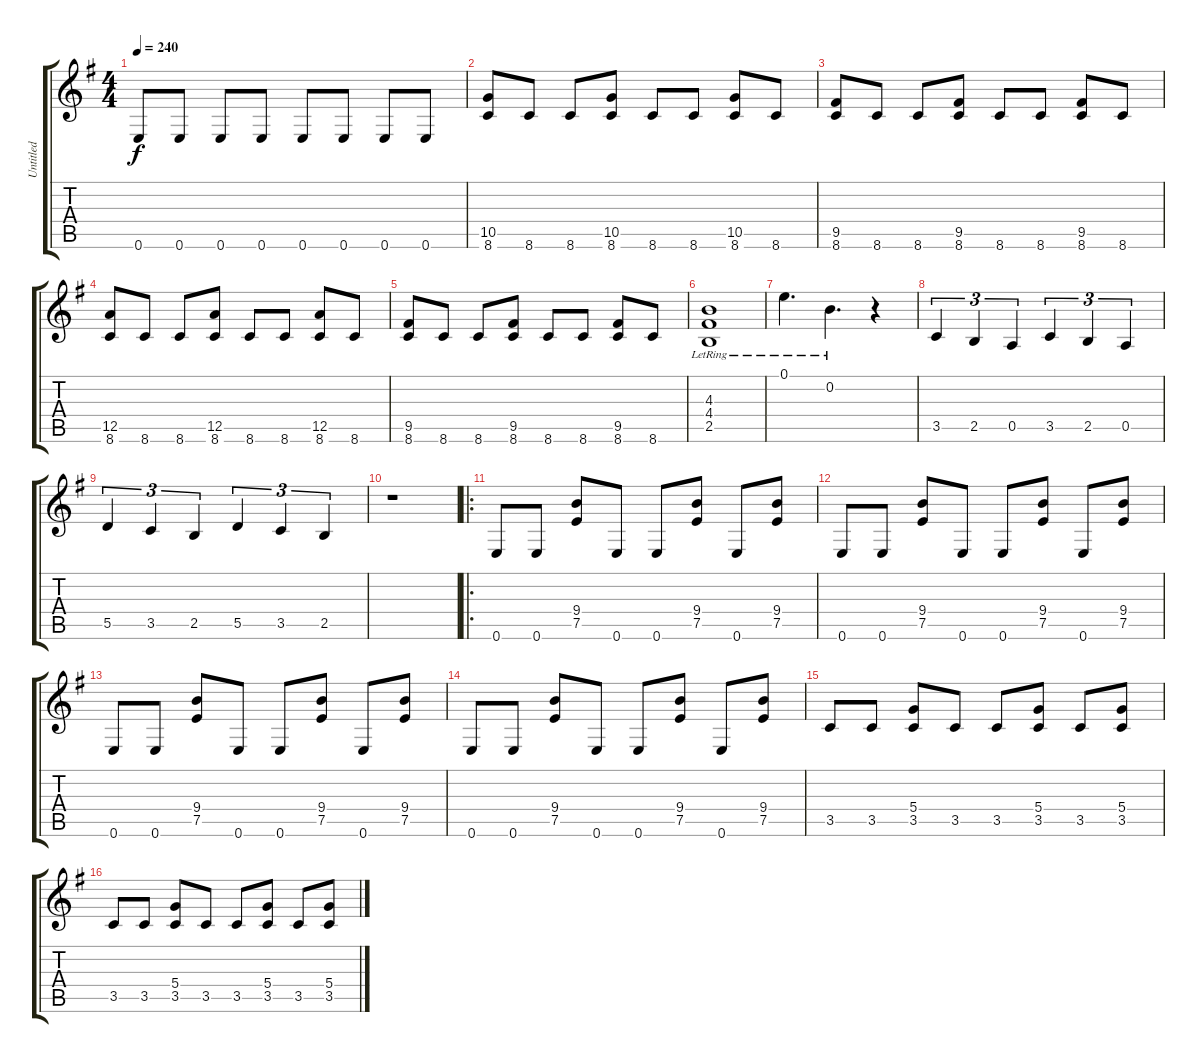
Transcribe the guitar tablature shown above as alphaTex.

\track ("Untitled" "Untitled") {instrument distortionguitar}
\staff {score tabs}
\tuning (E4 B3 G3 D3 A2 E2) {hide}
\ts (4 4)
\tempo 240
\clef g2
\ks g
0.6.8{dy f} 0.6.8 0.6.8 0.6.8 0.6.8 0.6.8 0.6.8 0.6.8 |
(10.5 8.6).8 8.6.8 8.6.8 (10.5 8.6).8 8.6.8 8.6.8 (10.5 8.6).8 8.6.8 |
(9.5 8.6).8 8.6.8 8.6.8 (9.5 8.6).8 8.6.8 8.6.8 (9.5 8.6).8 8.6.8 |
(12.5 8.6).8 8.6.8 8.6.8 (12.5 8.6).8 8.6.8 8.6.8 (12.5 8.6).8 8.6.8 |
(9.5 8.6).8 8.6.8 8.6.8 (9.5 8.6).8 8.6.8 8.6.8 (9.5 8.6).8 8.6.8 |
(4.3{lr} 4.4{lr} 2.5{lr}).1 |
0.1{lr}.4{d} 0.2{lr}.4{d} r.4 |
3.5.4{tu (3 2)} 2.5.4{tu (3 2)} 0.5.4{tu (3 2)} 3.5.4{tu (3 2)} 2.5.4{tu (3 2)} 0.5.4{tu (3 2)} |
5.5.4{tu (3 2)} 3.5.4{tu (3 2)} 2.5.4{tu (3 2)} 5.5.4{tu (3 2)} 3.5.4{tu (3 2)} 2.5.4{tu (3 2)} |
r.1 |
\ro
0.6.8 0.6.8 (9.4 7.5).8 0.6.8 0.6.8 (9.4 7.5).8 0.6.8 (9.4 7.5).8 |
0.6.8 0.6.8 (9.4 7.5).8 0.6.8 0.6.8 (9.4 7.5).8 0.6.8 (9.4 7.5).8 |
0.6.8 0.6.8 (9.4 7.5).8 0.6.8 0.6.8 (9.4 7.5).8 0.6.8 (9.4 7.5).8 |
0.6.8 0.6.8 (9.4 7.5).8 0.6.8 0.6.8 (9.4 7.5).8 0.6.8 (9.4 7.5).8 |
3.5.8 3.5.8 (5.4 3.5).8 3.5.8 3.5.8 (5.4 3.5).8 3.5.8 (5.4 3.5).8 |
3.5.8 3.5.8 (5.4 3.5).8 3.5.8 3.5.8 (5.4 3.5).8 3.5.8 (5.4 3.5).8
